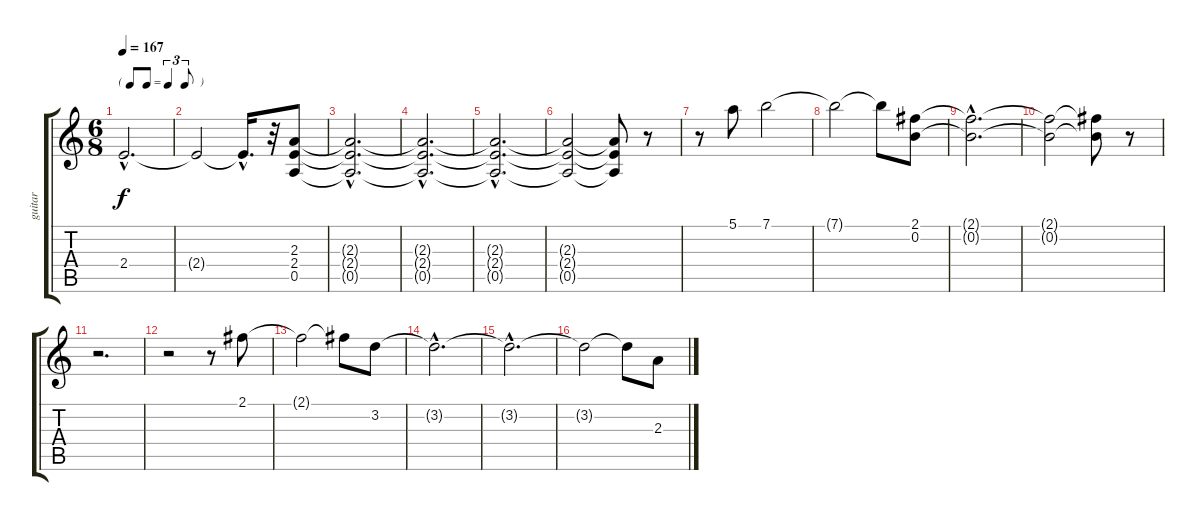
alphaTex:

\track ("guitar" "guitar") {instrument distortionguitar}
\staff {score tabs}
\tuning (E4 B3 G3 D3 A2 E2) {hide}
\ts (6 8)
\tf triplet8th
\tempo 167
\clef g2
\ks c
2.4{hac t}.2{d dy f} |
2.4{t}.2 2.4{hac t}.16{d} r.32 (2.3 2.4 0.5).8 |
(2.3{hac t} 2.4{hac t} 0.5{hac t}).2{d} |
(2.3{hac t} 2.4{hac t} 0.5{hac t}).2{d} |
(2.3{hac t} 2.4{hac t} 0.5{hac t}).2{d} |
(2.3{t} 2.4{t} 0.5{t}).2 (2.3{t} 2.4{t} 0.5{t}).8 r.8 |
r.8 5.1.8 7.1.2 |
7.1{t}.2 7.1{t}.8 (2.1 0.2).8 |
(2.1{hac t} 0.2{hac t}).2{d} |
(2.1{t} 0.2{t}).2 (2.1{t} 0.2{t}).8 r.8 |
r.2{d} |
r.2 r.8 2.1.8 |
2.1{t}.2 2.1{t}.8 3.2.8 |
3.2{hac t}.2{d} |
3.2{hac t}.2{d} |
3.2{t}.2 3.2{t}.8 2.3.8
